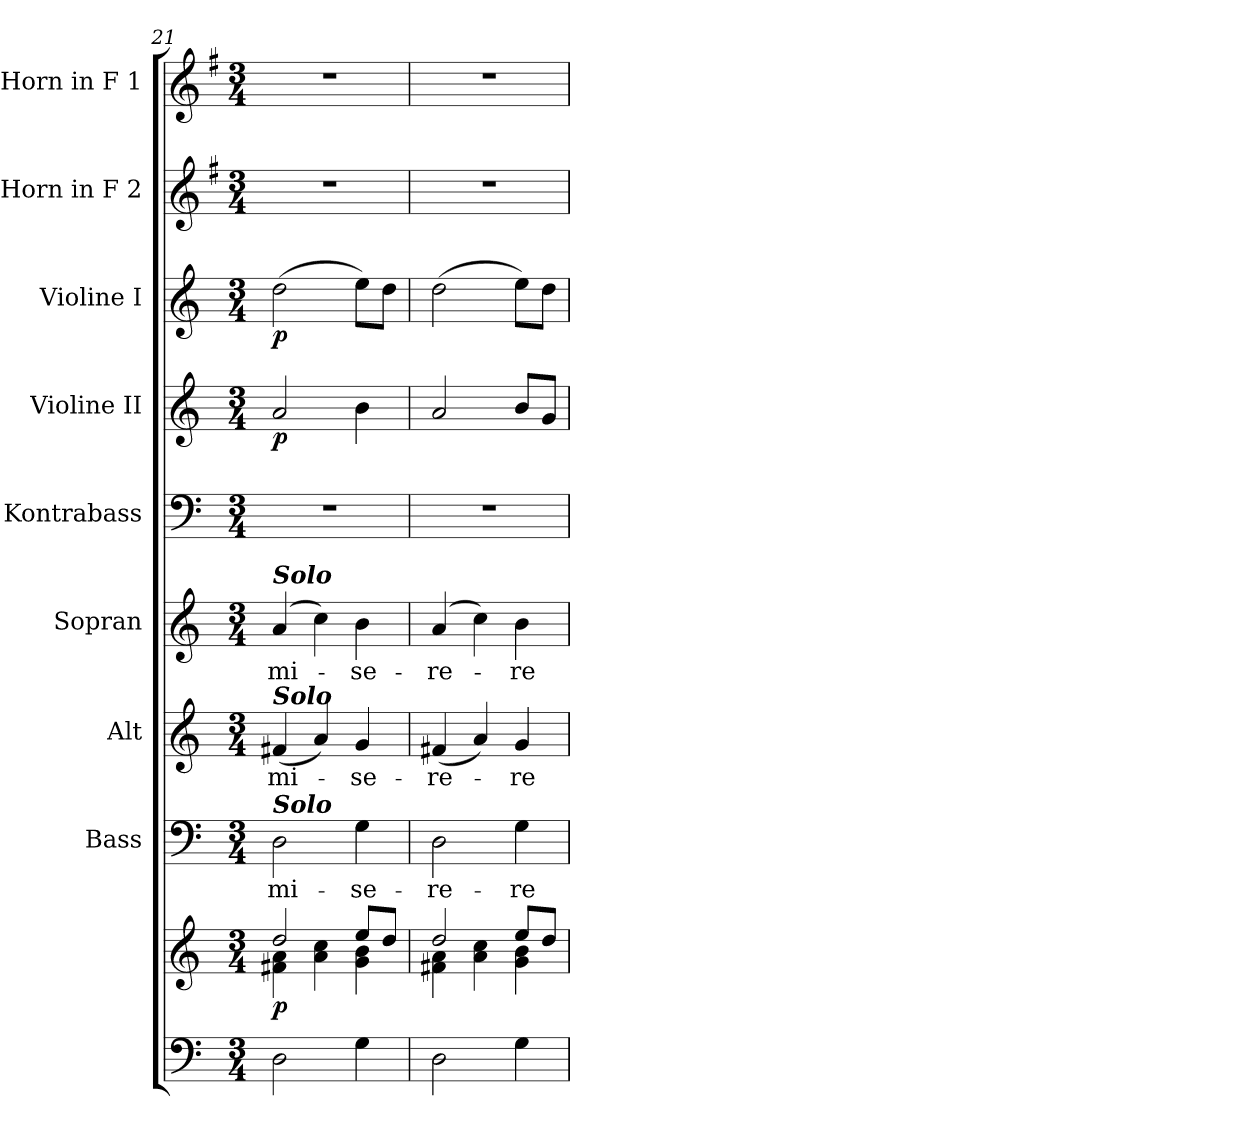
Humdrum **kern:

**kern	**kern	**dynam	**kern	**text	**kern	**text	**kern	**text	**kern	**kern	**dynam	**kern	**dynam	**kern	**kern
*part9	*part9	*part9	*part8	*part8	*part7	*part7	*part6	*part6	*part5	*part4	*part4	*part3	*part3	*part2	*part1
*staff10	*staff9	*staff9/10	*staff8	*staff8	*staff7	*staff7	*staff6	*staff6	*staff5	*staff4	*staff4	*staff3	*staff3	*staff2	*staff1
*	*	*	*I"Bass	*	*I"Alt	*	*I"Sopran	*	*I"Kontrabass	*I"Violine II	*	*I"Violine I	*	*I"Horn in F 2	*I"Horn in F 1
*	*	*	*I'B.	*	*I'A.	*	*I'S.	*	*I'Kb.	*I'Vl. II	*	*I'Vl. I	*	*I'Hrn. 2	*I'Hrn. 1
*clefF4	*clefG2	*	*clefF4	*	*clefG2	*	*clefG2	*	*clefF4	*clefG2	*	*clefG2	*	*clefG2	*clefG2
*	*	*	*	*	*	*	*	*	*ITrd7c12	*	*	*	*	*ITrd4c7	*ITrd4c7
*k[]	*k[]	*	*k[]	*	*k[]	*	*k[]	*	*k[]	*k[]	*	*k[]	*	*k[]	*k[]
*C:	*C:	*	*C:	*	*C:	*	*C:	*	*C:	*C:	*	*C:	*	*C:	*C:
*M3/4	*M3/4	*	*M3/4	*	*M3/4	*	*M3/4	*	*M3/4	*M3/4	*	*M3/4	*	*M3/4	*M3/4
=21	=21	=21	=21	=21	=21	=21	=21	=21	=21	=21	=21	=21	=21	=21	=21
*	*^	*	*	*	*	*	*	*	*	*	*	*	*	*	*
!	!	!	!	!	!	!	!	!LO:TX:a:Bi:t=Solo	!	!	!	!	!	!	!	!
!	!	!	!	!	!	!LO:TX:a:Bi:t=Solo	!	!	!	!	!	!	!	!	!	!
!	!	!	!	!LO:TX:a:Bi:t=Solo	!	!	!	!	!	!	!	!	!	!	!	!
!	!	!	!LO:DY:b	!	!LO:LY:b	!	!LO:LY:b	!	!LO:LY:b	!	!	!LO:DY:b	!	!LO:DY:b	!	!
2D\	2dd/	4f#X\ 4a\	p	2D\	mi-	(<4f#X/	mi-	(4a/	mi-	2.r	2a/	p	(>2dd\	p	2.r	2.r
.	.	4a\ 4cc\	.	.	.	4a/)	.	4cc\)	.	.	.	.	.	.	.	.
!	!	!	!	!	!LO:LY:b	!	!LO:LY:b	!	!LO:LY:b	!	!	!	!	!	!	!
4G\	8ee/L	4g\ 4b\	.	4G\	-se-	4g/	-se-	4b\	-se-	.	4b\	.	8ee\L)	.	.	.
.	8dd/J	.	.	.	.	.	.	.	.	.	.	.	8dd\J	.	.	.
=22	=22	=22	=22	=22	=22	=22	=22	=22	=22	=22	=22	=22	=22	=22	=22	=22
!	!	!	!	!	!LO:LY:b	!	!LO:LY:b	!	!LO:LY:b	!	!	!	!	!	!	!
2D\	2dd/	4f#X\ 4a\	.	2D\	-re-	(<4f#X/	-re-	(4a/	-re-	2.r	2a/	.	(>2dd\	.	2.r	2.r
.	.	4a\ 4cc\	.	.	.	4a/)	.	4cc\)	.	.	.	.	.	.	.	.
!	!	!	!	!	!LO:LY:b	!	!LO:LY:b	!	!LO:LY:b	!	!	!	!	!	!	!
4G\	8ee/L	4g\ 4b\	.	4G\	-re	4g/	-re	4b\	-re	.	8b/L	.	8ee\L)	.	.	.
.	8dd/J	.	.	.	.	.	.	.	.	.	8g/J	.	8dd\J	.	.	.
*	*v	*v	*	*	*	*	*	*	*	*	*	*	*	*	*	*
=	=	=	=	=	=	=	=	=	=	=	=	=	=	=	=
*-	*-	*-	*-	*-	*-	*-	*-	*-	*-	*-	*-	*-	*-	*-	*-
